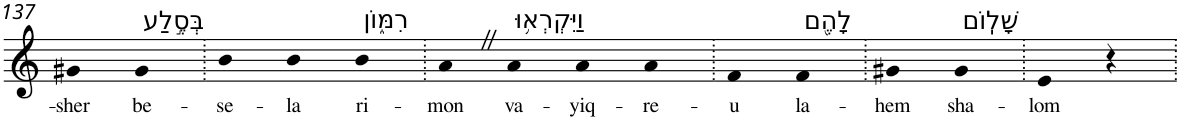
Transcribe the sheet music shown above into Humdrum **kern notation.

**kern	**text
*part1	*part1
*staff1	*staff1
*I"Piano	*
*I'Pno	*
!!LO:PB:g=z
*clefG2	*
*k[]	*
=137	=137
!	!LO:LY:b
4g#X	-sher
!LO:TX:a:t=בְּסֶ֣לַע	!
!	!LO:LY:b
4g#	be-
=138.	=138.
!	!LO:LY:b
4b	-se-
!	!LO:LY:b
4b	-la
!LO:TX:a:t=רִמּ֑וֹן	!
!	!LO:LY:b
4b	ri-
=139.	=139.
!	!LO:LY:b
4aZ	-mon
!LO:TX:a:t=וַיִּקְרְא֥וּ	!
!	!LO:LY:b
4a	va-
!	!LO:LY:b
4a	-yiq-
!	!LO:LY:b
4a	-re-
=140.	=140.
!	!LO:LY:b
4f	-u
!LO:TX:a:t=לָהֶ֖ם	!
!	!LO:LY:b
4f	la-
=141.	=141.
!	!LO:LY:b
4g#X	-hem
!LO:TX:a:t=שָׁלֽוֹם	!
!	!LO:LY:b
4g#	sha-
=142.	=142.
!	!LO:LY:b
4e	-lom
4r	.
=.	=.
*-	*-
